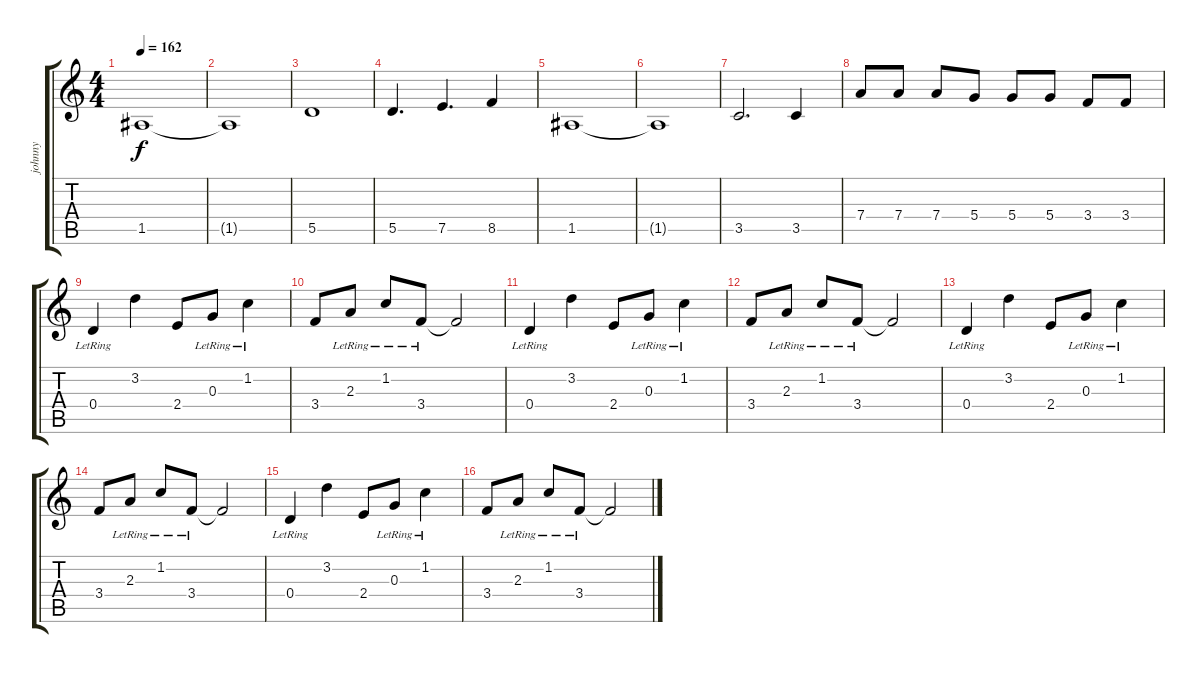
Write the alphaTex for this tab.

\track ("johnny" "johnny") {instrument distortionguitar}
\staff {score tabs}
\tuning (E4 B3 G3 D3 A2 E2) {hide}
\ts (4 4)
\tempo 162
\clef g2
\ks c
1.5.1{dy f} |
1.5{t}.1 |
5.5.1 |
5.5.4{d} 7.5.4{d} 8.5.4 |
1.5.1 |
1.5{t}.1 |
3.5.2{d} 3.5.4 |
7.4.8 7.4.8 7.4.8 5.4.8 5.4.8 5.4.8 3.4.8 3.4.8 |
0.4{lr}.4 3.2.4 2.4.8 0.3{lr}.8 1.2{lr}.4 |
3.4.8 2.3{lr}.8 1.2{lr}.8 3.4{lr}.8 3.4{t}.2 |
0.4{lr}.4 3.2.4 2.4.8 0.3{lr}.8 1.2{lr}.4 |
3.4.8 2.3{lr}.8 1.2{lr}.8 3.4{lr}.8 3.4{t}.2 |
0.4{lr}.4 3.2.4 2.4.8 0.3{lr}.8 1.2{lr}.4 |
3.4.8 2.3{lr}.8 1.2{lr}.8 3.4{lr}.8 3.4{t}.2 |
0.4{lr}.4 3.2.4 2.4.8 0.3{lr}.8 1.2{lr}.4 |
3.4.8 2.3{lr}.8 1.2{lr}.8 3.4{lr}.8 3.4{t}.2
